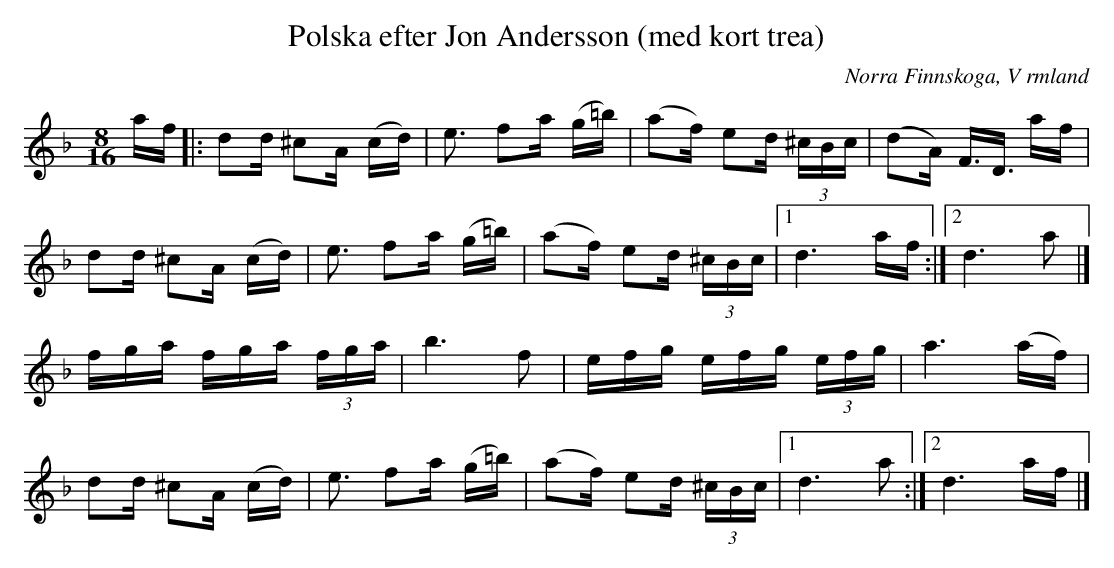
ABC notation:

X:1
T:Polska efter Jon Andersson (med kort trea)
O:Norra Finnskoga, V rmland
M:8/16
L:1/16
K:Dm
af|:d2d ^c2A (cd)|e3 f2a (g=b)| (a2f) e2d (3^cBc|(d2A) F3/2D3/2 af|
d2d ^c2A (cd)|e3 f2a (g=b)| (a2f) e2d (3^cBc|1 d6  af:|2 d6  a2|]
fga fga (3fga|b6 f2|efg efg (3efg|a6 (af)|
d2d ^c2A (cd)|e3 f2a (g=b)| (a2f) e2d (3^cBc|1 d6  a2:|2 d6  af|]
